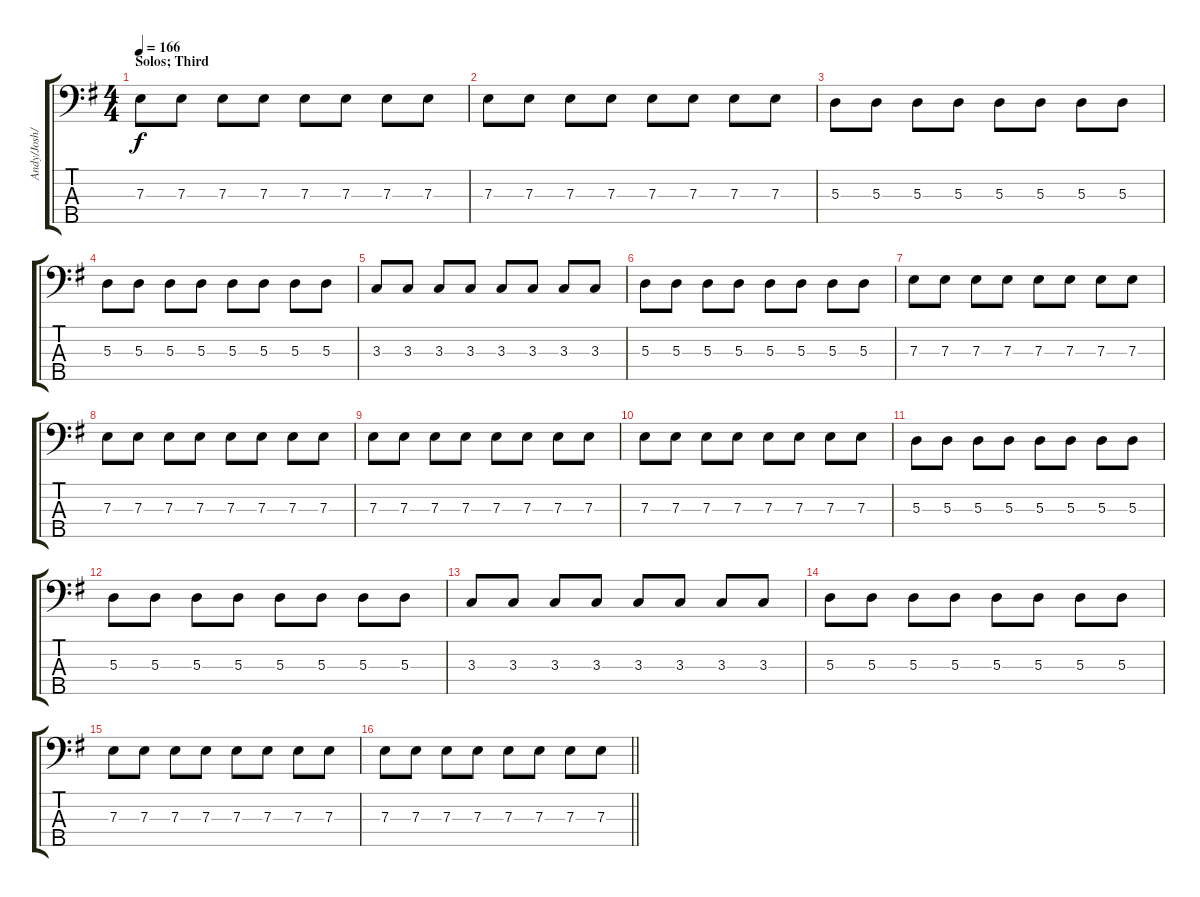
\track ("Andy/Josh/Kristen Bass" "Andy/Josh/") {instrument electricbassfinger}
\staff {score tabs}
\tuning (G2 D2 A1 E1 B0) {hide}
\ts (4 4)
\section ("" "Solos; Third")
\tempo 166
\clef f4
\ks eminor
7.3.8{dy f} 7.3.8 7.3.8 7.3.8 7.3.8 7.3.8 7.3.8 7.3.8 |
7.3.8 7.3.8 7.3.8 7.3.8 7.3.8 7.3.8 7.3.8 7.3.8 |
5.3.8 5.3.8 5.3.8 5.3.8 5.3.8 5.3.8 5.3.8 5.3.8 |
5.3.8 5.3.8 5.3.8 5.3.8 5.3.8 5.3.8 5.3.8 5.3.8 |
3.3.8 3.3.8 3.3.8 3.3.8 3.3.8 3.3.8 3.3.8 3.3.8 |
5.3.8 5.3.8 5.3.8 5.3.8 5.3.8 5.3.8 5.3.8 5.3.8 |
7.3.8 7.3.8 7.3.8 7.3.8 7.3.8 7.3.8 7.3.8 7.3.8 |
7.3.8 7.3.8 7.3.8 7.3.8 7.3.8 7.3.8 7.3.8 7.3.8 |
7.3.8 7.3.8 7.3.8 7.3.8 7.3.8 7.3.8 7.3.8 7.3.8 |
7.3.8 7.3.8 7.3.8 7.3.8 7.3.8 7.3.8 7.3.8 7.3.8 |
5.3.8 5.3.8 5.3.8 5.3.8 5.3.8 5.3.8 5.3.8 5.3.8 |
5.3.8 5.3.8 5.3.8 5.3.8 5.3.8 5.3.8 5.3.8 5.3.8 |
3.3.8 3.3.8 3.3.8 3.3.8 3.3.8 3.3.8 3.3.8 3.3.8 |
5.3.8 5.3.8 5.3.8 5.3.8 5.3.8 5.3.8 5.3.8 5.3.8 |
7.3.8 7.3.8 7.3.8 7.3.8 7.3.8 7.3.8 7.3.8 7.3.8 |
\barLineRight lightlight
7.3.8 7.3.8 7.3.8 7.3.8 7.3.8 7.3.8 7.3.8 7.3.8
